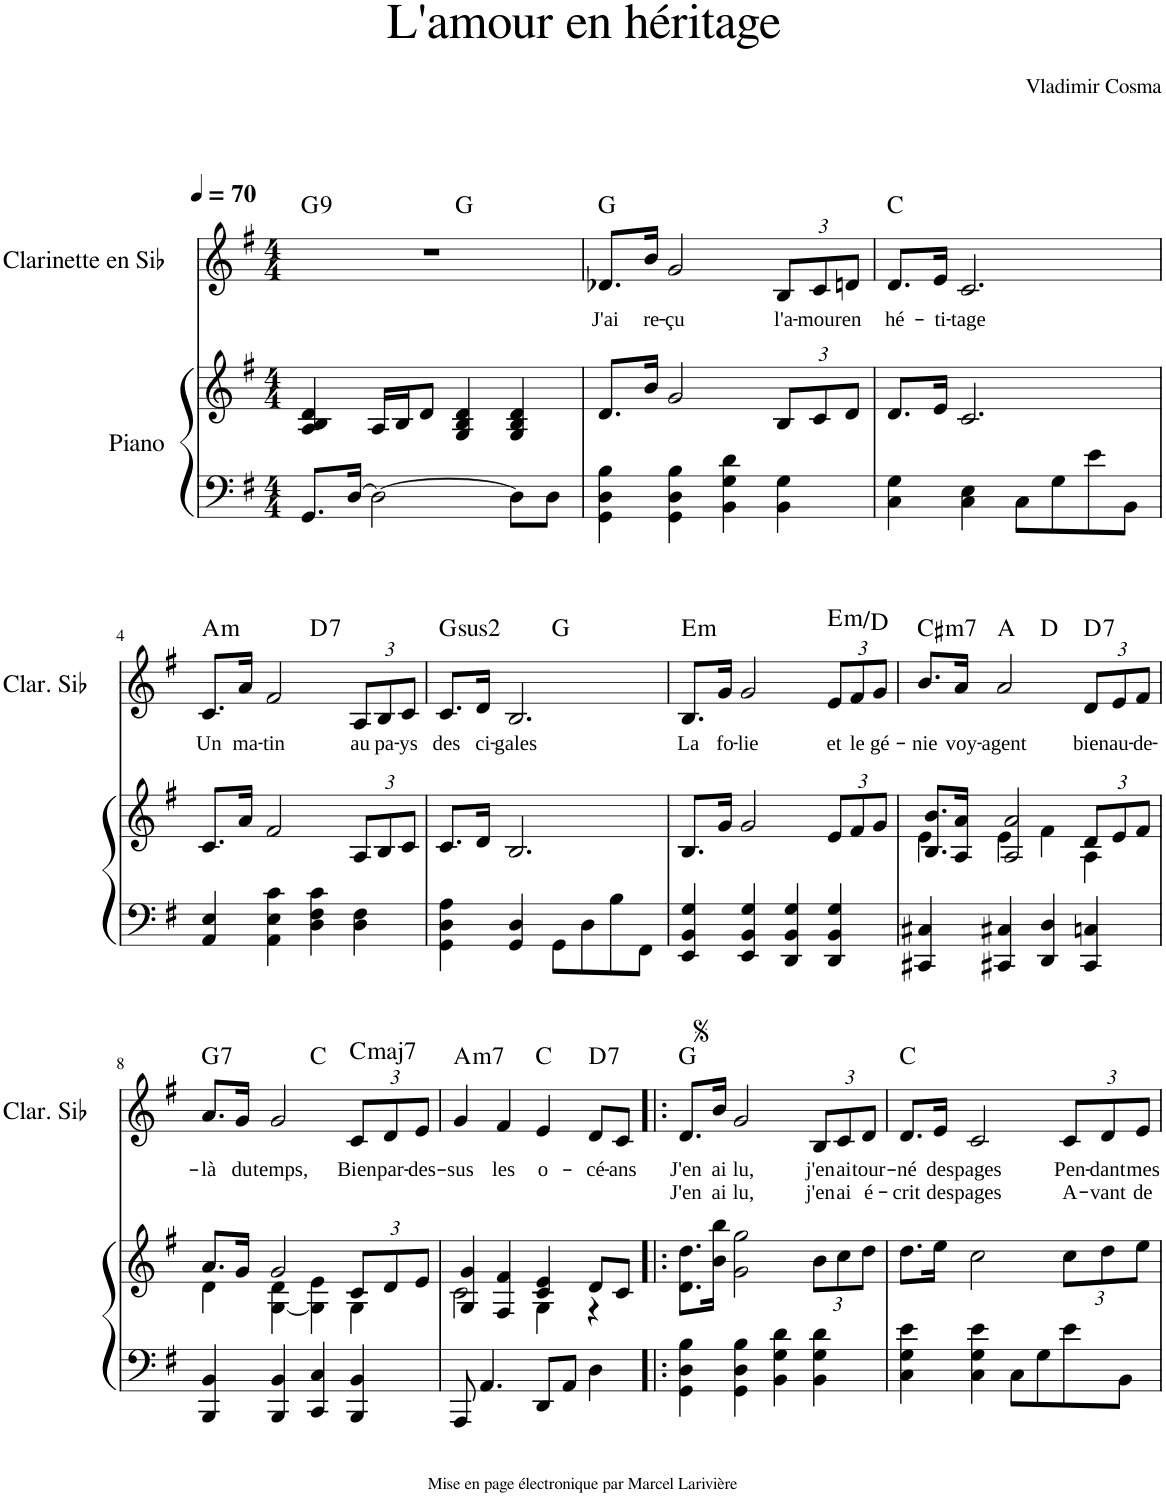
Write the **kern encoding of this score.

**kern	**kern	**kern	**text	**text	**harte
*part2	*part2	*part1	*part1	*part1	*part1
*staff3	*staff2	*staff1	*staff1	*staff1	*
*I"Piano	*	*I"Clarinette en Sib	*	*	*
*I'Pno	*	*I'Clar. Sib	*	*	*
*clefF4	*clefG2	*clefG2	*	*	*
*	*	*ITrd1c2	*	*	*
*k[f#]	*k[f#]	*k[f#]	*	*	*
*M4/4	*M4/4	*M4/4	*	*	*
*MM70	*MM70	*MM70	*	*	*
=1	=1	=1	=1	=1	=1
!	!	!	!	!	!LO:H:kt=9
*	*	*^	*	*	*
8.GG/L	4A/ 4B/ 4d/	1r	2ryy	.	.	G:9
[16D/Jk	.	.	.	.	.	.
2D\_	16A/LL	.	.	.	.	.
.	16B/J	.	.	.	.	.
.	8d/J	.	.	.	.	.
.	4G/ 4B/ 4d/	.	2ryy	.	.	G:maj
8D\L]	4G/ 4B/ 4d/	.	.	.	.	.
8D\J	.	.	.	.	.	.
=2	=2	=2	=2	=2	=2	=2
!	!	!	!	!LO:LY:b	!	!
*	*	*v	*v	*	*	*
4GG\ 4D\ 4B\	8.d/L	8.d-X/L	J'ai	.	G:maj
!	!	!	!LO:LY:b	!	!
.	16b/Jk	16b/Jk	re-	.	.
!	!	!	!LO:LY:b	!	!
4GG\ 4D\ 4B\	2g/	2g/	-çu	.	.
4BB\ 4G\ 4d\	.	.	.	.	.
*	*Xbrackettup	*Xbrackettup	*	*	*
!	!	!	!LO:LY:b	!	!
4BB\ 4G\	12B/L	12B/L	l'a-	.	.
!	!	!	!LO:LY:b	!	!
.	12c/	12c/	-mour	.	.
!	!	!	!LO:LY:b	!	!
.	12d/J	12dn/J	en	.	.
=3	=3	=3	=3	=3	=3
!	!	!	!LO:LY:b	!	!
4C\ 4G\	8.d/L	8.d/L	hé-	.	C:maj
!	!	!	!LO:LY:b	!	!
.	16e/Jk	16e/Jk	-ti-	.	.
!	!	!	!LO:LY:b	!	!
4C\ 4E\	2.c/	2.c/	-tage	.	.
8C\L	.	.	.	.	.
8G\	.	.	.	.	.
8e\	.	.	.	.	.
8BB\J	.	.	.	.	.
!!LO:LB:g=z
=4	=4	=4	=4	=4	=4
!	!	!	!LO:LY:b	!	!LO:H:kt=m
*	*	*^	*	*	*
4AA/ 4E/	8.c/L	8.c/L	2ryy	Un	.	A:min
!	!	!	!	!LO:LY:b	!	!
.	16a/Jk	16a/Jk	.	ma-	.	.
!	!	!	!	!LO:LY:b	!	!
4AA\ 4E\ 4c\	2f#/	2f#/	.	-tin	.	.
!	!	!	!	!	!	!LO:H:kt=7
4D\ 4F#\ 4c\	.	.	2ryy	.	.	D:7
!	!	!	!	!LO:LY:b	!	!
4D\ 4F#\	12A/L	12A/L	.	au	.	.
!	!	!	!	!LO:LY:b	!	!
.	12B/	12B/	.	pa-	.	.
!	!	!	!	!LO:LY:b	!	!
.	12c/J	12c/J	.	-ys	.	.
=5	=5	=5	=5	=5	=5	=5
!	!	!	!	!LO:LY:b	!	!LO:H:kt=2
4GG\ 4D\ 4A\	8.c/L	8.c/L	2ryy	des	.	G:(1,2,5)
!	!	!	!	!LO:LY:b	!	!
.	16d/Jk	16d/Jk	.	ci-	.	.
!	!	!	!	!LO:LY:b	!	!
4GG/ 4D/	2.B/	2.B/	.	-gales	.	.
8GG\L	.	.	2ryy	.	.	G:maj
8D\	.	.	.	.	.	.
8B\	.	.	.	.	.	.
8FF#\J	.	.	.	.	.	.
=6	=6	=6	=6	=6	=6	=6
!	!	!	!	!LO:LY:b	!	!LO:H:kt=m
*	*	*v	*v	*	*	*
4EE/ 4BB/ 4G/	8.B/L	8.B/L	La	.	E:min
!	!	!	!LO:LY:b	!	!
.	16g/Jk	16g/Jk	fo-	.	.
!	!	!	!LO:LY:b	!	!
4EE/ 4BB/ 4G/	2g/	2g/	-lie	.	.
4DD/ 4BB/ 4G/	.	.	.	.	.
!	!	!	!LO:LY:b	!	!LO:H:kt=m
4DD/ 4BB/ 4G/	12e/L	12e/L	et	.	E:min/b7
!	!	!	!LO:LY:b	!	!
.	12f#/	12f#/	le	.	.
!	!	!	!LO:LY:b	!	!
.	12g/J	12g/J	gé-	.	.
=7	=7	=7	=7	=7	=7
*	*^	*	*	*	*
!	!	!	!	!LO:LY:b	!	!LO:H:kt=m7
*	*	*	*^	*	*	*
4CC#X/ 4C#X/	8.B/ 8.b/L	4e\	8.b/L	2ryy	-nie	.	C#:min7
!	!	!	!	!	!LO:LY:b	!	!
.	16A/ 16a/Jk	.	16a/Jk	.	voy-	.	.
!	!	!	!	!	!LO:LY:b	!	!
4CC#X/ 4C#X/	2A/ 2a/	4e\	2a/	.	-agent	.	A:maj
4DD/ 4D/	.	4f#\	.	2ryy	.	.	D:maj
!	!	!	!	!	!LO:LY:b	!	!LO:H:kt=7
4CC#/ 4Cn/	12d/L	4A\	12d/L	.	bien	.	D:7
!	!	!	!	!	!LO:LY:b	!	!
.	12e/	.	12e/	.	au-	.	.
!	!	!	!	!	!LO:LY:b	!	!
.	12f#/J	.	12f#/J	.	-de-	.	.
!!LO:LB:g=z	!!
=8	=8	=8	=8	=8	=8	=8	=8
!	!	!	!	!	!LO:LY:b	!	!LO:H:kt=7
4BBB/ 4BB/	8.a/L	4d\	8.a/L	2ryy	-là	.	G:7
!	!	!	!	!	!LO:LY:b	!	!
.	16g/Jk	.	16g/Jk	.	du	.	.
!	!	!	!	!	!LO:LY:b	!	!
4BBB/ 4BB/	2g/	[4G\ 4d\	2g/	.	temps,	.	.
4CC/ 4C/	.	4G\] 4e\	.	2ryy	.	.	C:maj
!	!	!	!	!	!LO:LY:b	!	!LO:H:kt=maj7
4BBB/ 4BB/	12c/L	4G\	12c/L	.	Bien	.	C:maj7
!	!	!	!	!	!LO:LY:b	!	!
.	12d/	.	12d/	.	par-	.	.
!	!	!	!	!	!LO:LY:b	!	!
.	12e/J	.	12e/J	.	-des-	.	.
=9	=9	=9	=9	=9	=9	=9	=9
!	!	!	!	!	!LO:LY:b	!	!LO:H:kt=m7
*	*	*	*v	*v	*	*	*
8AAA/	4G/ 4g/	2c\	4g/	-sus	.	A:min7
4.AA/	.	.	.	.	.	.
!	!	!	!	!LO:LY:b	!	!
.	4F#/ 4f#/	.	4f#/	les	.	.
!	!	!	!	!LO:LY:b	!	!
8DD/L	4c/ 4e/	4G\	4e/	o-	.	C:maj
8AA/J	.	.	.	.	.	.
!	!	!	!	!LO:LY:b	!	!LO:H:kt=7
4D\	8d/L	4r	8d/L	-cé-	.	D:7
!	!	!	!	!LO:LY:b	!	!
.	8c/J	.	8c/J	-ans	.	.
*	*v	*v	*	*	*	*
=10!|:	=10!|:	=10!|:	=10!|:	=10!|:	=10!|:
!	!	!	!LO:LY:b	!LO:LY:b	!
4GG\ 4D\ 4B\	8.d\ 8.dd\L	8.d/L	J'en	J'en	G:maj
!	!	!	!LO:LY:b	!LO:LY:b	!
.	16b\ 16bb\Jk	16b/Jk	ai	ai	.
!	!	!	!LO:LY:b	!LO:LY:b	!
4GG\ 4D\ 4B\	2g\ 2gg\	2g/	lu,	lu,	.
4BB\ 4G\ 4d\	.	.	.	.	.
!	!	!	!LO:LY:b	!LO:LY:b	!
4BB\ 4G\ 4d\	12b\L	12B/L	j'en	j'en	.
!	!	!	!LO:LY:b	!LO:LY:b	!
.	12cc\	12c/	ai	ai	.
!	!	!	!LO:LY:b	!LO:LY:b	!
.	12dd\J	12d/J	tour-	é-	.
=11	=11	=11	=11	=11	=11
!	!	!	!LO:LY:b	!LO:LY:b	!
4C\ 4G\ 4e\	8.dd\L	8.d/L	-né	-crit	C:maj
!	!	!	!LO:LY:b	!LO:LY:b	!
.	16ee\Jk	16e/Jk	des	des	.
!	!	!	!LO:LY:b	!LO:LY:b	!
4C\ 4G\ 4e\	2cc\	2c/	pages	pages	.
8C\L	.	.	.	.	.
8G\	.	.	.	.	.
!	!	!	!LO:LY:b	!LO:LY:b	!
8e\	12cc\L	12c/L	Pen-	A-	.
!	!	!	!LO:LY:b	!LO:LY:b	!
.	12dd\	12d/	-dant	-vant	.
8BB\J	.	.	.	.	.
!	!	!	!LO:LY:b	!LO:LY:b	!
.	12ee\J	12e/J	mes	de	.
=	=	=	=	=	=
*-	*-	*-	*-	*-	*-
